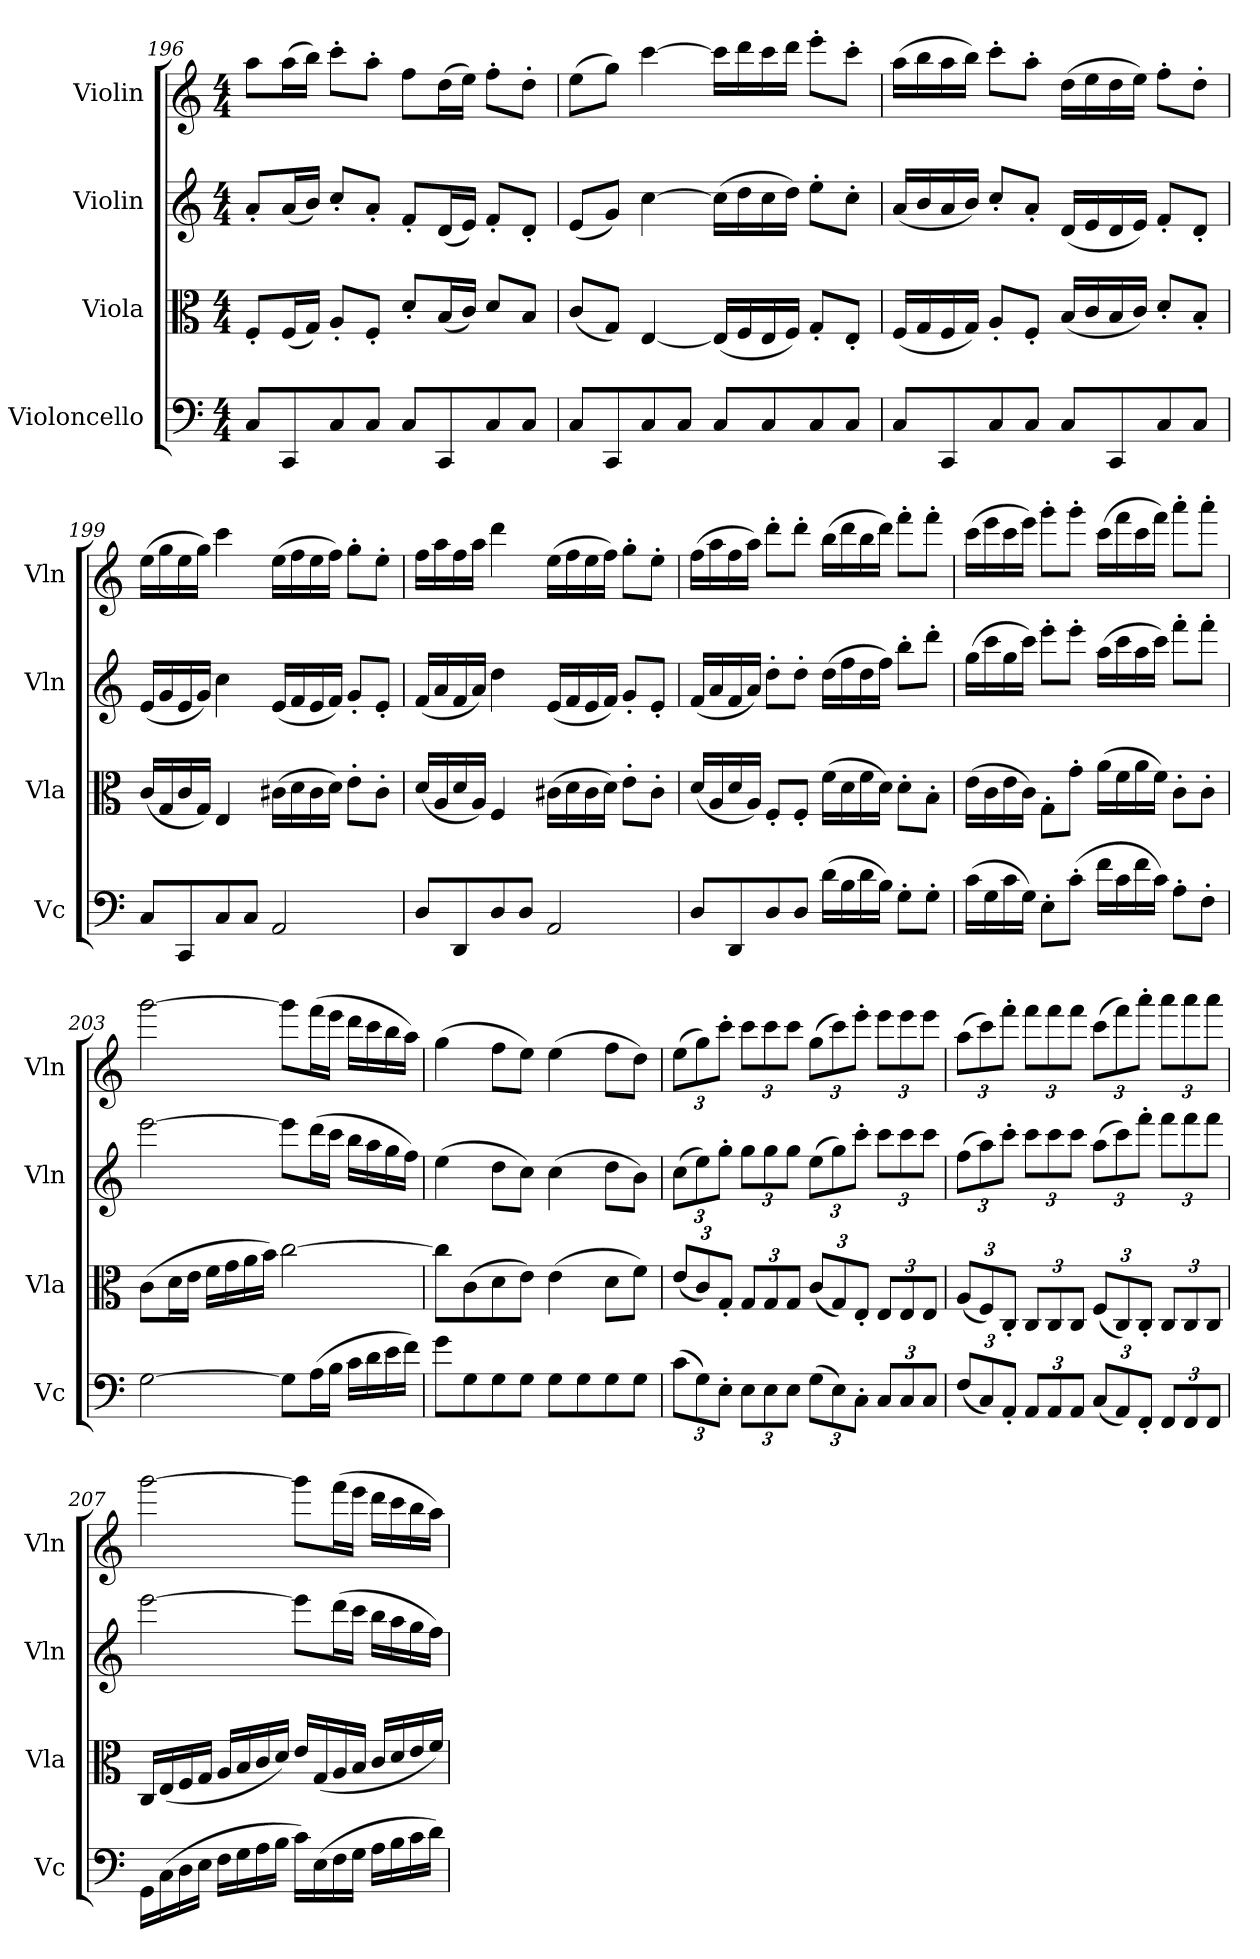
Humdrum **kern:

**kern	**kern	**kern	**kern
*part4	*part3	*part2	*part1
*staff4	*staff3	*staff2	*staff1
*I"Violoncello	*I"Viola	*I"Violin	*I"Violin
*I'Vc	*I'Vla	*I'Vln	*I'Vln
*clefF4	*clefC3	*clefG2	*clefG2
*k[]	*k[]	*k[]	*k[]
*C:	*C:	*C:	*C:
*M4/4	*M4/4	*M4/4	*M4/4
=196	=196	=196	=196
8C/L	8F'/L	8a'/L	8aa\L
8CC/	(16F/L	(16a/L	(16aa\L
.	16G/JJ)	16b/JJ)	16bb\JJ)
8C/	8A'/L	8cc'/L	8ccc'\L
8C/J	8F'/J	8a'/J	8aa'\J
8C/L	8d'/L	8f'/L	8ff\L
8CC/	(16B/L	(16d/L	(16dd\L
.	16c/JJ)	16e/JJ)	16ee\JJ)
8C/	8d/L	8f'/L	8ff'\L
8C/J	8B/J	8d'/J	8dd'\J
=197	=197	=197	=197
8C/L	(8c/L	(8e/L	(8ee\L
8CC/	8G/J)	8g/J)	8gg\J)
8C/	[4E/	[4cc\	[4ccc\
8C/J	.	.	.
8C/L	(16E/LL]	(16cc\LL]	16ccc\LL]
.	16F/	16dd\	16ddd\
8C/	16E/	16cc\	16ccc\
.	16F/JJ)	16dd\JJ)	16ddd\JJ
8C/	8G'/L	8ee'\L	8eee'\L
8C/J	8E'/J	8cc'\J	8ccc'\J
=198	=198	=198	=198
8C/L	(16F/LL	(16a/LL	(16aa\LL
.	16G/	16b/	16bb\
8CC/	16F/	16a/	16aa\
.	16G/JJ)	16b/JJ)	16bb\JJ)
8C/	8A'/L	8cc'/L	8ccc'\L
8C/J	8F'/J	8a'/J	8aa'\J
8C/L	(16B/LL	(16d/LL	(16dd\LL
.	16c/	16e/	16ee\
8CC/	16B/	16d/	16dd\
.	16c/JJ)	16e/JJ)	16ee\JJ)
8C/	8d'/L	8f'/L	8ff'\L
8C/J	8B'/J	8d'/J	8dd'\J
=199	=199	=199	=199
8C/L	(16c/LL	(16e/LL	(16ee\LL
.	16G/	16g/	16gg\
8CC/	16c/	16e/	16ee\
.	16G/JJ)	16g/JJ)	16gg\JJ)
8C/	4E/	4cc\	4ccc\
8C/J	.	.	.
2AA/	(16c#X\LL	(16e/LL	(16ee\LL
.	16d\	16f/	16ff\
.	16c#\	16e/	16ee\
.	16d\JJ)	16f/JJ)	16ff\JJ)
.	8e'\L	8g'/L	8gg'\L
.	8c#'\J	8e'/J	8ee'\J
=200	=200	=200	=200
8D/L	(16d/LL	(16f/LL	16ff\LL
.	16A/	16a/	16aa\
8DD/	16d/	16f/	16ff\
.	16A/JJ)	16a/JJ)	16aa\JJ
8D/	4F/	4dd\	4ddd\
8D/J	.	.	.
2AA/	(16c#X\LL	(16e/LL	(16ee\LL
.	16d\	16f/	16ff\
.	16c#\	16e/	16ee\
.	16d\JJ)	16f/JJ)	16ff\JJ)
.	8e'\L	8g'/L	8gg'\L
.	8c#'\J	8e'/J	8ee'\J
=201	=201	=201	=201
8D/L	(16d/LL	(16f/LL	(16ff\LL
.	16A/	16a/	16aa\
8DD/	16d/	16f/	16ff\
.	16A/JJ)	16a/JJ)	16aa\JJ)
8D/	8F'/L	8dd'\L	8ddd'\L
8D/J	8F'/J	8dd'\J	8ddd'\J
(16d\LL	(16f\LL	(16dd\LL	(16bb\LL
16B\	16d\	16ff\	16ddd\
16d\	16f\	16dd\	16bb\
16B\JJ)	16d\JJ)	16ff\JJ)	16ddd\JJ)
8G'\L	8d'\L	8bb'\L	8fff'\L
8G'\J	8B'\J	8ddd'\J	8fff'\J
=202	=202	=202	=202
(16c\LL	(16e\LL	(16gg\LL	(16ccc\LL
16G\	16c\	16ccc\	16eee\
16c\	16e\	16gg\	16ccc\
16G\JJ)	16c\JJ)	16ccc\JJ)	16eee\JJ)
8E'\L	8G'\L	8eee'\L	8ggg'\L
(8c'\J	8g'\J	8eee'\J	8ggg'\J
16f\LL	(16a\LL	(16aa\LL	(16ccc\LL
16c\	16f\	16ccc\	16fff\
16f\	16a\	16aa\	16ccc\
16c\JJ)	16f\JJ)	16ccc\JJ)	16fff\JJ)
8A'\L	8c'\L	8fff'\L	8aaa'\L
8F'\J	8c'\J	8fff'\J	8aaa'\J
=203	=203	=203	=203
[2G\	(8c\L	[2eee\	[2ggg\
.	16d\L	.	.
.	16e\JJ	.	.
.	16f\LL	.	.
.	16g\	.	.
.	16a\	.	.
.	16b\JJ)	.	.
8G\L]	[2cc\	8eee\L]	8ggg\L]
(16A\L	.	(16ddd\L	(16fff\L
16B\JJ	.	16ccc\JJ	16eee\JJ
16c\LL	.	16bb\LL	16ddd\LL
16d\	.	16aa\	16ccc\
16e\	.	16gg\	16bb\
16f\JJ)	.	16ff\JJ)	16aa\JJ)
=204	=204	=204	=204
8g\L	8cc\L]	(4ee\	(4gg\
8G\	(8c\	.	.
8G\	8d\	8dd\L	8ff\L
8G\J	8e\J)	8cc\J)	8ee\J)
8G\L	(4e\	(4cc\	(4ee\
8G\	.	.	.
8G\	8d\L	8dd\L	8ff\L
8G\J	8f\J)	8b\J)	8dd\J)
=205	=205	=205	=205
(12c\L	(12e/L	(12cc\L	(12ee\L
12G\)	12c/)	12ee\)	12gg\)
12E'\J	12G'/J	12gg'\J	12ccc'\J
12E\L	12G/L	12gg\L	12ccc\L
12E\	12G/	12gg\	12ccc\
12E\J	12G/J	12gg\J	12ccc\J
(12G\L	(12c/L	(12ee\L	(12gg\L
12E\)	12G/)	12gg\)	12ccc\)
12C'\J	12E'/J	12ccc'\J	12eee'\J
12C/L	12E/L	12ccc\L	12eee\L
12C/	12E/	12ccc\	12eee\
12C/J	12E/J	12ccc\J	12eee\J
=206	=206	=206	=206
(12F/L	(12A/L	(12ff\L	(12aa\L
12C/)	12F/)	12aa\)	12ccc\)
12AA'/J	12C'/J	12ccc'\J	12fff'\J
12AA/L	12C/L	12ccc\L	12fff\L
12AA/	12C/	12ccc\	12fff\
12AA/J	12C/J	12ccc\J	12fff\J
(12C/L	(12F/L	(12aa\L	(12ccc\L
12AA/)	12C/)	12ccc\)	12fff\)
12FF'/J	12C'/J	12fff'\J	12aaa'\J
12FF/L	12C/L	12fff\L	12aaa\L
12FF/	12C/	12fff\	12aaa\
12FF/J	12C/J	12fff\J	12aaa\J
=207	=207	=207	=207
16GG\LL	16C/LL	[2eee\	[2ggg\
(16C\	(16E/	.	.
16D\	16F/	.	.
16E\JJ	16G/JJ	.	.
16F\LL	16A/LL	.	.
16G\	16B/	.	.
16A\	16c/	.	.
16B\JJ	16d/JJ)	.	.
16c\LL)	16e/LL	8eee\L]	8ggg\L]
(16E\	(16G/	.	.
16F\	16A/	(16ddd\L	(16fff\L
16G\JJ	16B/JJ	16ccc\JJ	16eee\JJ
16A\LL	16c/LL	16bb\LL	16ddd\LL
16B\	16d/	16aa\	16ccc\
16c\	16e/	16gg\	16bb\
16d\JJ)	16f/JJ)	16ff\JJ)	16aa\JJ)
=	=	=	=
*-	*-	*-	*-
